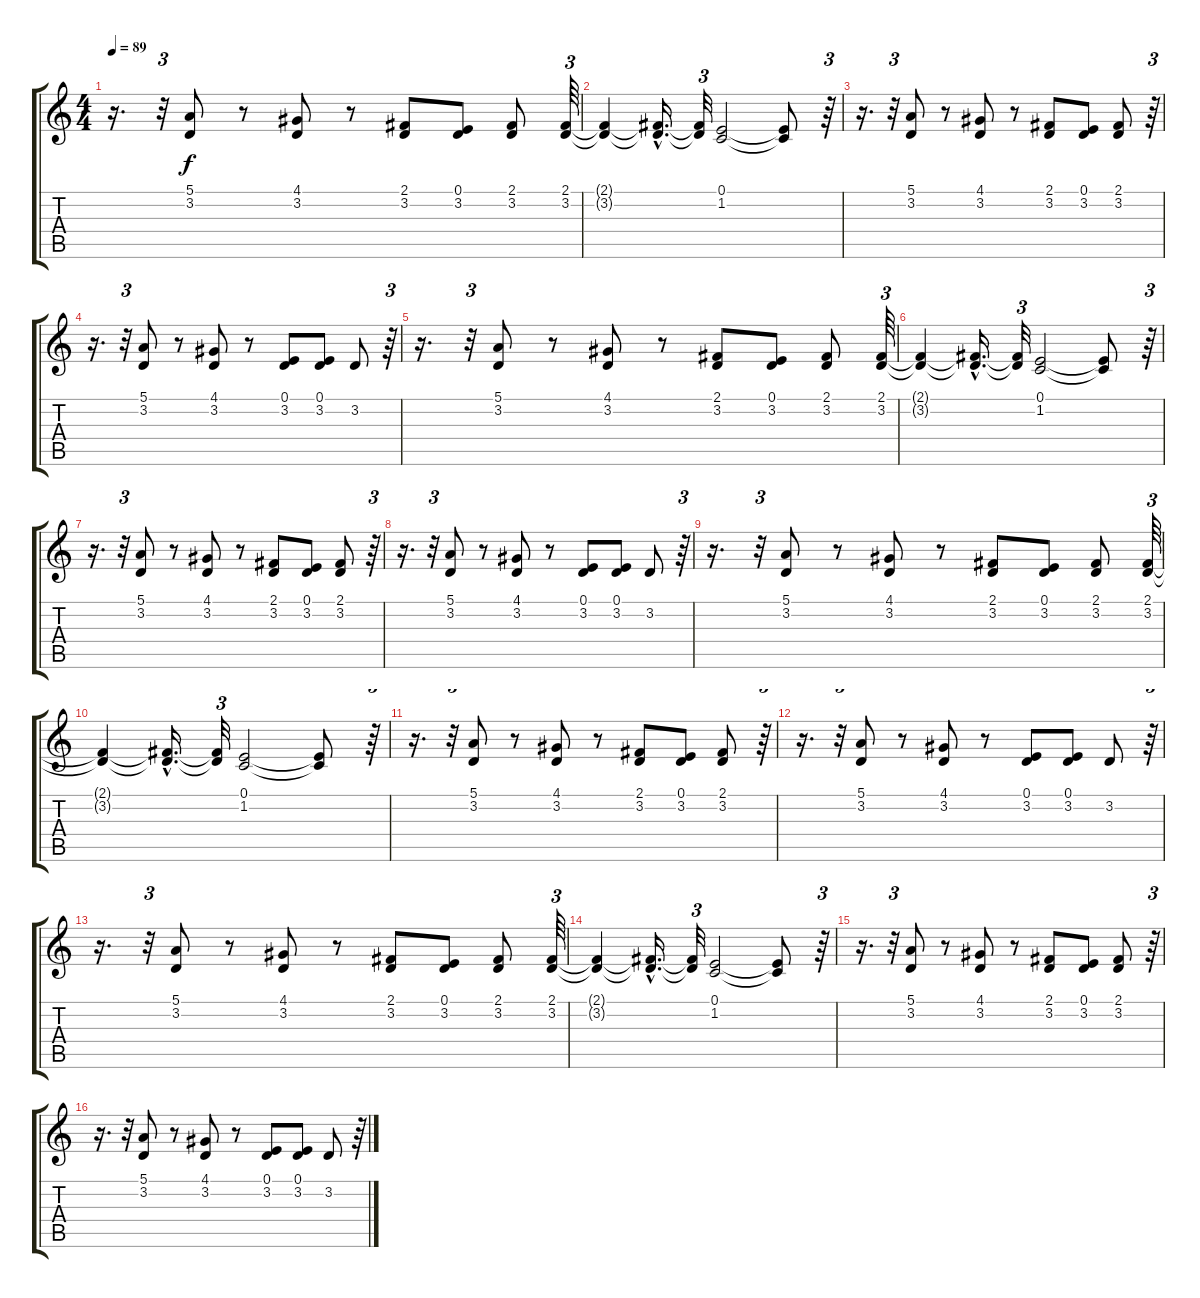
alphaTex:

\track "" {instrument acousticgrandpiano}
\staff {score tabs}
\tuning (E4 B3 G3 D3 A2 E2) {hide}
\ts (4 4)
\tempo 89
\clef g2
\ks c
r.16{d dy f} r.32{tu (3 2)} (5.1 3.2).8 r.8 (4.1 3.2).8 r.8 (2.1 3.2).8 (0.1 3.2).8 (2.1 3.2).8 (2.1 3.2).64{tu (3 2)} |
(2.1{t} 3.2{t}).4 (2.1{hac t} 3.2{hac t}).16{d} (2.1{t} 3.2{t}).32{tu (3 2)} (0.1 1.2).2 (0.1{t} 1.2{t}).8 r.64{tu (3 2)} |
r.16{d} r.32{tu (3 2)} (5.1 3.2).8 r.8 (4.1 3.2).8 r.8 (2.1 3.2).8 (0.1 3.2).8 (2.1 3.2).8 r.64{tu (3 2)} |
r.16{d} r.32{tu (3 2)} (5.1 3.2).8 r.8 (4.1 3.2).8 r.8 (0.1 3.2).8 (0.1 3.2).8 3.2.8 r.64{tu (3 2)} |
r.16{d} r.32{tu (3 2)} (5.1 3.2).8 r.8 (4.1 3.2).8 r.8 (2.1 3.2).8 (0.1 3.2).8 (2.1 3.2).8 (2.1 3.2).64{tu (3 2)} |
(2.1{t} 3.2{t}).4 (2.1{hac t} 3.2{hac t}).16{d} (2.1{t} 3.2{t}).32{tu (3 2)} (0.1 1.2).2 (0.1{t} 1.2{t}).8 r.64{tu (3 2)} |
r.16{d} r.32{tu (3 2)} (5.1 3.2).8 r.8 (4.1 3.2).8 r.8 (2.1 3.2).8 (0.1 3.2).8 (2.1 3.2).8 r.64{tu (3 2)} |
r.16{d} r.32{tu (3 2)} (5.1 3.2).8 r.8 (4.1 3.2).8 r.8 (0.1 3.2).8 (0.1 3.2).8 3.2.8 r.64{tu (3 2)} |
r.16{d} r.32{tu (3 2)} (5.1 3.2).8 r.8 (4.1 3.2).8 r.8 (2.1 3.2).8 (0.1 3.2).8 (2.1 3.2).8 (2.1 3.2).64{tu (3 2)} |
(2.1{t} 3.2{t}).4 (2.1{hac t} 3.2{hac t}).16{d} (2.1{t} 3.2{t}).32{tu (3 2)} (0.1 1.2).2 (0.1{t} 1.2{t}).8 r.64{tu (3 2)} |
r.16{d} r.32{tu (3 2)} (5.1 3.2).8 r.8 (4.1 3.2).8 r.8 (2.1 3.2).8 (0.1 3.2).8 (2.1 3.2).8 r.64{tu (3 2)} |
r.16{d} r.32{tu (3 2)} (5.1 3.2).8 r.8 (4.1 3.2).8 r.8 (0.1 3.2).8 (0.1 3.2).8 3.2.8 r.64{tu (3 2)} |
r.16{d} r.32{tu (3 2)} (5.1 3.2).8 r.8 (4.1 3.2).8 r.8 (2.1 3.2).8 (0.1 3.2).8 (2.1 3.2).8 (2.1 3.2).64{tu (3 2)} |
(2.1{t} 3.2{t}).4 (2.1{hac t} 3.2{hac t}).16{d} (2.1{t} 3.2{t}).32{tu (3 2)} (0.1 1.2).2{volume 14 balance 4} (0.1{t} 1.2{t}).8 r.64{tu (3 2)} |
r.16{d} r.32{tu (3 2)} (5.1 3.2).8{volume 10} r.8 (4.1 3.2).8{volume 8} r.8 (2.1 3.2).8{volume 6} (0.1 3.2).8{volume 6} (2.1 3.2).8{volume 5} r.64{tu (3 2)} |
r.16{d} r.32{tu (3 2)} (5.1 3.2).8{volume 4} r.8 (4.1 3.2).8{volume 2} r.8 (0.1 3.2).8{volume 0} (0.1 3.2).8{volume 0} 3.2.8 r.64{tu (3 2)}
